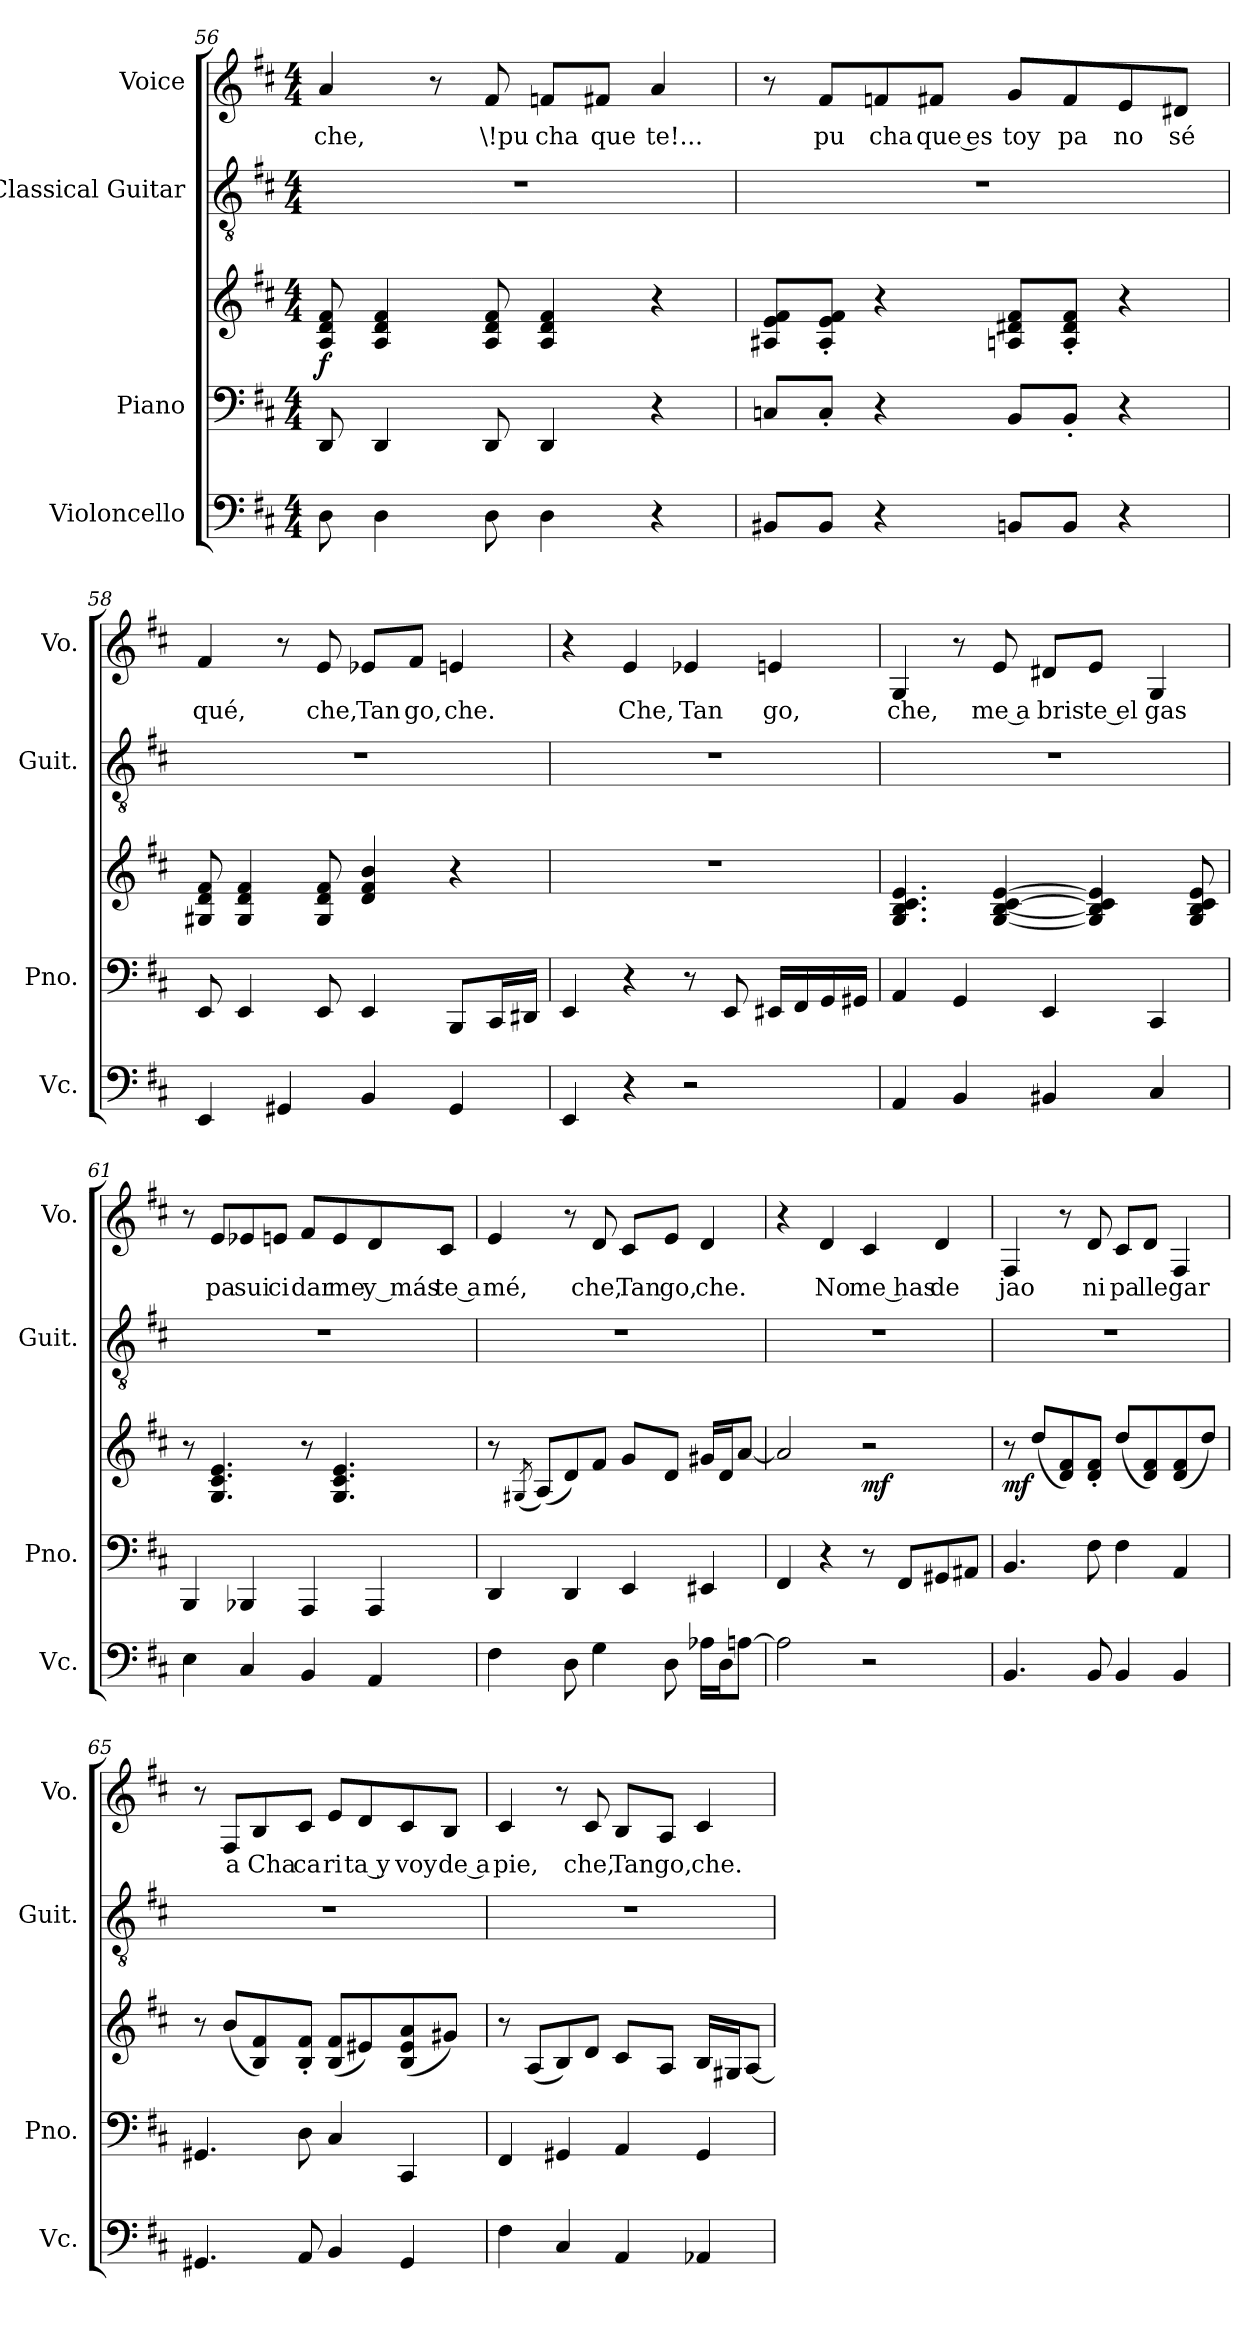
**kern	**kern	**kern	**dynam	**kern	**kern	**text
*part4	*part3	*part3	*part3	*part2	*part1	*part1
*staff5	*staff4	*staff3	*staff3/4	*staff2	*staff1	*staff1
*I"Violoncello	*I"Piano	*	*	*I"Classical Guitar	*I"Voice	*
*I'Vc.	*I'Pno.	*	*	*I'Guit.	*I'Vo.	*
*clefF4	*clefF4	*clefG2	*	*clefGv2	*clefG2	*
*k[f#c#]	*k[f#c#]	*k[f#c#]	*	*k[f#c#]	*k[f#c#]	*
*M4/4	*M4/4	*M4/4	*	*M4/4	*M4/4	*
=56	=56	=56	=56	=56	=56	=56
!	!	!	!LO:DY:b	!	!	!LO:LY:b
8D\	8DD/	8A/ 8d/ 8f#/	f	1r	4a/	che,
4D\	4DD/	4A/ 4d/ 4f#/	.	.	.	.
.	.	.	.	.	8r	.
!	!	!	!	!	!	!LO:LY:b
8D\	8DD/	8A/ 8d/ 8f#/	.	.	8f#/	\!pu
!	!	!	!	!	!	!LO:LY:b
4D\	4DD/	4A/ 4d/ 4f#/	.	.	8fn/L	cha
!	!	!	!	!	!	!LO:LY:b
.	.	.	.	.	8f#X/J	que
!	!	!	!	!	!	!LO:LY:b
4r	4r	4r	.	.	4a/	te!...
=57	=57	=57	=57	=57	=57	=57
8BB#X/L	8Cn/L	8A#X/ 8e/ 8f#/L	.	1r	8r	.
!	!	!	!	!	!	!LO:LY:b
8BB#/J	8C'/J	8A#/' 8e/' 8f#/'J	.	.	8f#/L	pu
!	!	!	!	!	!	!LO:LY:b
4r	4r	4r	.	.	8fn/	cha
!	!	!	!	!	!	!LO:LY:b
.	.	.	.	.	8f#X/J	que es
!	!	!	!	!	!	!LO:LY:b
8BBn/L	8BB/L	8An/ 8d#X/ 8f#/L	.	.	8g/L	toy
!	!	!	!	!	!	!LO:LY:b
8BB/J	8BB'/J	8A/' 8d#/' 8f#/'J	.	.	8f#/	pa
!	!	!	!	!	!	!LO:LY:b
4r	4r	4r	.	.	8e/	no
!	!	!	!	!	!	!LO:LY:b
.	.	.	.	.	8d#X/J	sé
!!LO:PB:g=z
=58	=58	=58	=58	=58	=58	=58
!	!	!	!	!	!	!LO:LY:b
4EE/	8EE/	8G#X/ 8d/ 8f#/	.	1r	4f#/	qué,
.	4EE/	4G#/ 4d/ 4f#/	.	.	.	.
4GG#X/	.	.	.	.	8r	.
!	!	!	!	!	!	!LO:LY:b
.	8EE/	8G#/ 8d/ 8f#/	.	.	8e/	che,
!	!	!	!	!	!	!LO:LY:b
4BB/	4EE/	4d/ 4f#/ 4b/	.	.	8e-X/L	Tan
!	!	!	!	!	!	!LO:LY:b
.	.	.	.	.	8f#/J	go,
!	!	!	!	!	!	!LO:LY:b
4GG#/	8BBB/L	4r	.	.	4en/	che.
.	16CC#/L	.	.	.	.	.
.	16DD#X/JJ	.	.	.	.	.
=59	=59	=59	=59	=59	=59	=59
4EE/	4EE/	1r	.	1r	4r	.
!	!	!	!	!	!	!LO:LY:b
4r	4r	.	.	.	4e/	Che,
!	!	!	!	!	!	!LO:LY:b
2r	8r	.	.	.	4e-X/	Tan
.	8EE/	.	.	.	.	.
!	!	!	!	!	!	!LO:LY:b
.	16EE#X/LL	.	.	.	4en/	go,
.	16FF#/	.	.	.	.	.
.	16GG/	.	.	.	.	.
.	16GG#X/JJ	.	.	.	.	.
=60	=60	=60	=60	=60	=60	=60
!	!	!	!	!	!	!LO:LY:b
4AA/	4AA/	4.G/ 4.B/ 4.c#/ 4.e/	.	1r	4G/	che,
4BB/	4GG/	.	.	.	8r	.
!	!	!	!	!	!	!LO:LY:b
.	.	[4G/ [4B/ [4c#/ [4e/	.	.	8e/	me a
!	!	!	!	!	!	!LO:LY:b
4BB#X/	4EE/	.	.	.	8d#X/L	bris
!	!	!	!	!	!	!LO:LY:b
.	.	4G/] 4B/] 4c#/] 4e/]	.	.	8e/J	te el
!	!	!	!	!	!	!LO:LY:b
4C#/	4CC#/	.	.	.	4G/	gas
.	.	8G/ 8B/ 8c#/ 8e/	.	.	.	.
!!LO:LB:g=z
=61	=61	=61	=61	=61	=61	=61
4E\	4BBB/	8r	.	1r	8r	.
!	!	!	!	!	!	!LO:LY:b
.	.	4.G/ 4.c#/ 4.e/	.	.	8e/L	pa
!	!	!	!	!	!	!LO:LY:b
4C#/	4BBB-X/	.	.	.	8e-X/	sui
!	!	!	!	!	!	!LO:LY:b
.	.	.	.	.	8en/J	ci
!	!	!	!	!	!	!LO:LY:b
4BB/	4AAA/	8r	.	.	8f#/L	dar
!	!	!	!	!	!	!LO:LY:b
.	.	4.G/ 4.c#/ 4.e/	.	.	8e/	me
!	!	!	!	!	!	!LO:LY:b
4AA/	4AAA/	.	.	.	8d/	y más
!	!	!	!	!	!	!LO:LY:b
.	.	.	.	.	8c#/J	te a
=62	=62	=62	=62	=62	=62	=62
!	!	!	!	!	!	!LO:LY:b
4F#\	4DD/	8r	.	1r	4e/	mé,
.	.	(<8qG#X/	.	.	.	.
.	.	(<8A/L)	.	.	.	.
8D\	4DD/	8d/)	.	.	8r	.
!	!	!	!	!	!	!LO:LY:b
4G\	.	8f#/J	.	.	8d/	che,
!	!	!	!	!	!	!LO:LY:b
.	4EE/	8g/L	.	.	8c#/L	Tan
!	!	!	!	!	!	!LO:LY:b
8D\	.	8d/J	.	.	8e/J	go,
!	!	!	!	!	!	!LO:LY:b
16A-X\LL	4EE#X/	16g#X/LL	.	.	4d/	che.
16D\J	.	16d/J	.	.	.	.
[8An\J	.	[8a/J	.	.	.	.
=63	=63	=63	=63	=63	=63	=63
2A\]	4FF#/	2a/]	.	1r	4r	.
!	!	!	!	!	!	!LO:LY:b
.	4r	.	.	.	4d/	No
!	!	!	!LO:DY:b	!	!	!LO:LY:b
2r	8r	2r	mf	.	4c#/	me has
.	8FF#/L	.	.	.	.	.
!	!	!	!	!	!	!LO:LY:b
.	8GG#X/	.	.	.	4d/	de
.	8AA#X/J	.	.	.	.	.
!!LO:PB:g=z
=64	=64	=64	=64	=64	=64	=64
!	!	!	!LO:DY:b	!	!	!LO:LY:b
4.BB/	4.BB/	8r	mf	1r	4F#/	jao
.	.	(<8dd/L	.	.	.	.
.	.	8d/ 8f#/)	.	.	8r	.
!	!	!	!	!	!	!LO:LY:b
8BB/	8F#\	8d/' 8f#/'J	.	.	8d/	ni
!	!	!	!	!	!	!LO:LY:b
4BB/	4F#\	(<8dd/L	.	.	8c#/L	pa
!	!	!	!	!	!	!LO:LY:b
.	.	8d/ 8f#/)	.	.	8d/J	lle
!	!	!	!	!	!	!LO:LY:b
4BB/	4AA/	(<8d/ 8f#/	.	.	4F#/	gar
.	.	8dd/J)	.	.	.	.
=65	=65	=65	=65	=65	=65	=65
4.GG#X/	4.GG#X/	8r	.	1r	8r	.
!	!	!	!	!	!	!LO:LY:b
.	.	(<8b/L	.	.	8F#/L	a
!	!	!	!	!	!	!LO:LY:b
.	.	8B/ 8f#/)	.	.	8B/	Cha
!	!	!	!	!	!	!LO:LY:b
8AA/	8D\	8B/' 8f#/'J	.	.	8c#/J	ca
!	!	!	!	!	!	!LO:LY:b
4BB/	4C#/	(<8B/ 8f#/L	.	.	8e/L	ri
!	!	!	!	!	!	!LO:LY:b
.	.	8e#X/)	.	.	8d/	ta y
!	!	!	!	!	!	!LO:LY:b
4GG#/	4CC#/	(<8B/ 8e#/ 8a/	.	.	8c#/	voy
!	!	!	!	!	!	!LO:LY:b
.	.	8g#X/J)	.	.	8B/J	de a
=66	=66	=66	=66	=66	=66	=66
!	!	!	!	!	!	!LO:LY:b
4F#\	4FF#/	8r	.	1r	4c#/	pie,
.	.	(<8A/L	.	.	.	.
4C#/	4GG#X/	8B/)	.	.	8r	.
!	!	!	!	!	!	!LO:LY:b
.	.	8d/J	.	.	8c#/	che,
!	!	!	!	!	!	!LO:LY:b
4AA/	4AA/	8c#/L	.	.	8B/L	Tan
!	!	!	!	!	!	!LO:LY:b
.	.	8A/J	.	.	8A/J	go,
!	!	!	!	!	!	!LO:LY:b
4AA-X/	4GG#/	16B/LL	.	.	4c#/	che.
.	.	16G#X/J	.	.	.	.
.	.	[8A/J	.	.	.	.
=	=	=	=	=	=	=
*-	*-	*-	*-	*-	*-	*-
